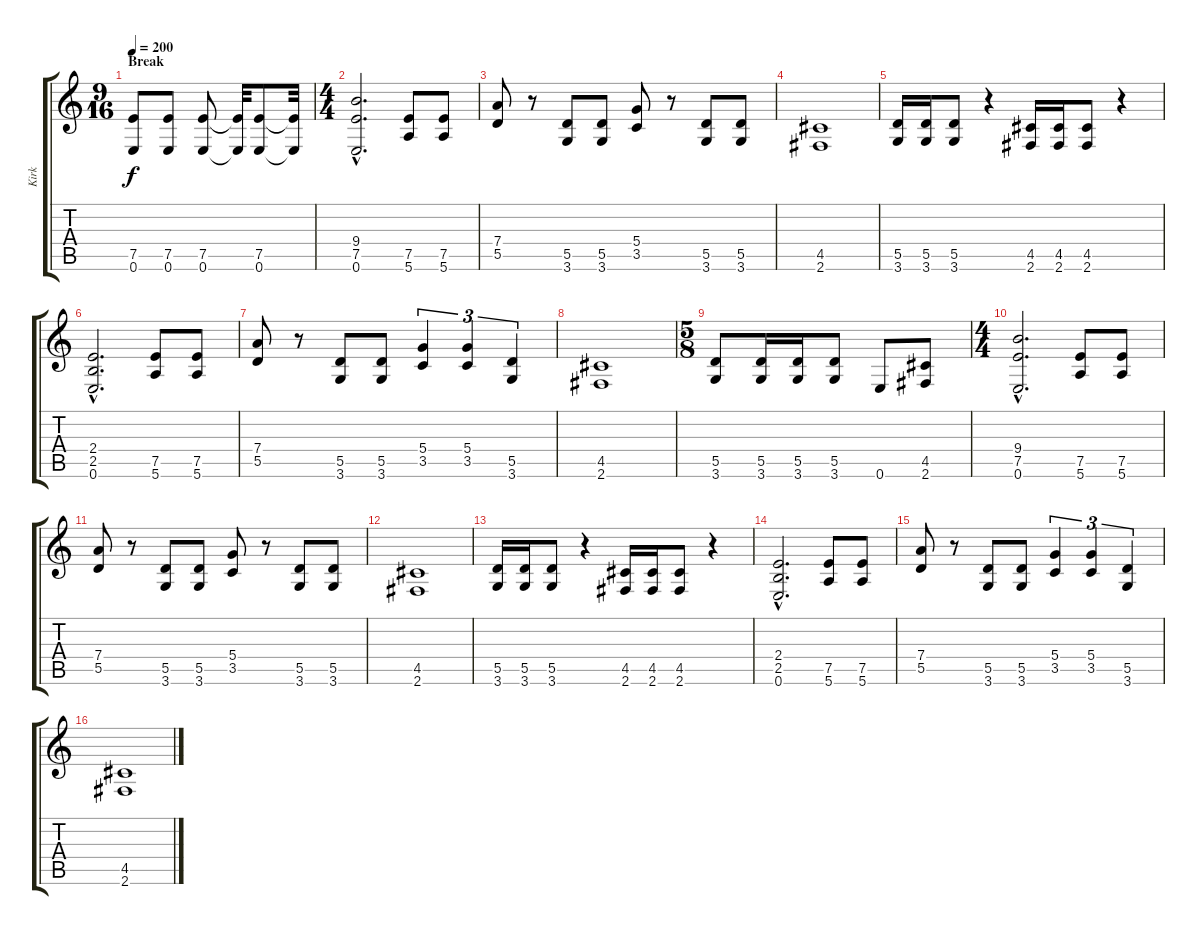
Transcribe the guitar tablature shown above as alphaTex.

\track ("Kirk" "Kirk") {instrument distortionguitar}
\staff {score tabs}
\tuning (E4 B3 G3 D3 A2 E2) {hide}
\ts (9 16)
\section ("" "Break")
\tempo 200
\clef g2
\ks c
(7.5 0.6).8{dy f} (7.5 0.6).8 (7.5 0.6).8 (7.5{t} 0.6{t}).32 (7.5 0.6).8 (7.5{t} 0.6{t}).32 |
\ts (4 4)
(9.4{hac} 7.5{hac} 0.6{hac}).2{d} (7.5 5.6).8 (7.5 5.6).8 |
(7.4 5.5).8 r.8 (5.5 3.6).8 (5.5 3.6).8 (5.4 3.5).8 r.8 (5.5 3.6).8 (5.5 3.6).8 |
(4.5 2.6).1 |
(5.5 3.6).16 (5.5 3.6).16 (5.5 3.6).8 r.4 (4.5 2.6).16 (4.5 2.6).16 (4.5 2.6).8 r.4 |
(2.4{hac} 2.5{hac} 0.6{hac}).2{d} (7.5 5.6).8 (7.5 5.6).8 |
(7.4 5.5).8 r.8 (5.5 3.6).8 (5.5 3.6).8 (5.4 3.5).4{tu (3 2)} (5.4 3.5).4{tu (3 2)} (5.5 3.6).4{tu (3 2)} |
(4.5 2.6).1 |
\ts (5 8)
(5.5 3.6).8 (5.5 3.6).16 (5.5 3.6).16 (5.5 3.6).8 0.6.8 (4.5 2.6).8 |
\ts (4 4)
(9.4{hac} 7.5{hac} 0.6{hac}).2{d} (7.5 5.6).8 (7.5 5.6).8 |
(7.4 5.5).8 r.8 (5.5 3.6).8 (5.5 3.6).8 (5.4 3.5).8 r.8 (5.5 3.6).8 (5.5 3.6).8 |
(4.5 2.6).1 |
(5.5 3.6).16 (5.5 3.6).16 (5.5 3.6).8 r.4 (4.5 2.6).16 (4.5 2.6).16 (4.5 2.6).8 r.4 |
(2.4{hac} 2.5{hac} 0.6{hac}).2{d} (7.5 5.6).8 (7.5 5.6).8 |
(7.4 5.5).8 r.8 (5.5 3.6).8 (5.5 3.6).8 (5.4 3.5).4{tu (3 2)} (5.4 3.5).4{tu (3 2)} (5.5 3.6).4{tu (3 2)} |
(4.5 2.6).1
